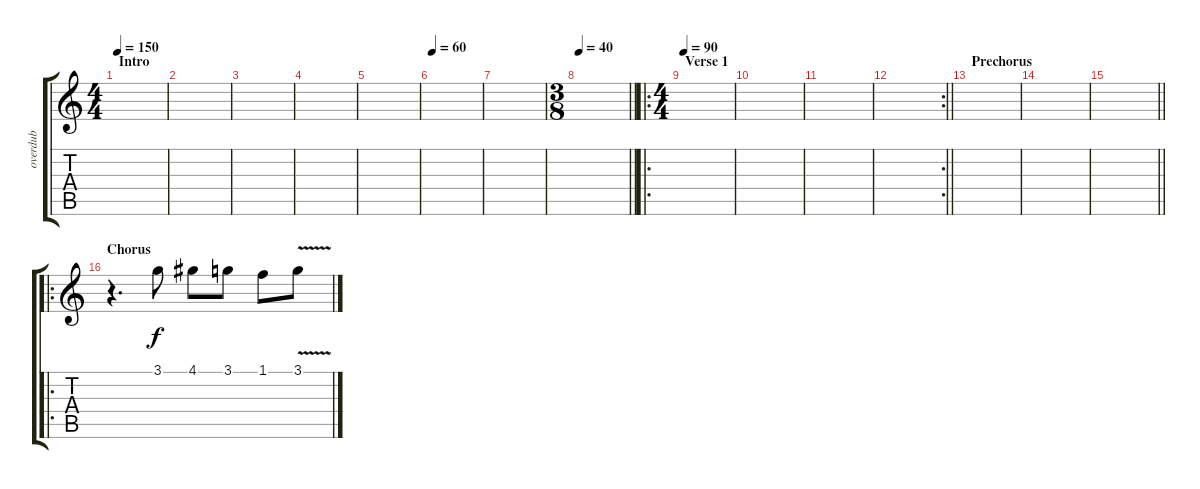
\track ("overdub" "overdub") {instrument electricguitarjazz}
\staff {score tabs}
\tuning (E4 B3 G3 D3 A2 E2) {hide}
\ts (4 4)
\section ("" "Intro")
\tempo 150
\clef g2
\ks c
|
|
|
|
|
\tempo 60
|
|
\ts (3 8)
\tempo 40
\barLineRight lightlight
|
\ro
\ts (4 4)
\section ("" "Verse 1")
\tempo 90
|
|
|
\rc 2
\barLineRight lightlight
|
\section ("" "Prechorus")
|
|
\barLineRight lightlight
|
\ro
\section ("" "Chorus")
r.4{d} 3.1.8 4.1.8 3.1.8 1.1.8 3.1{v}.8
